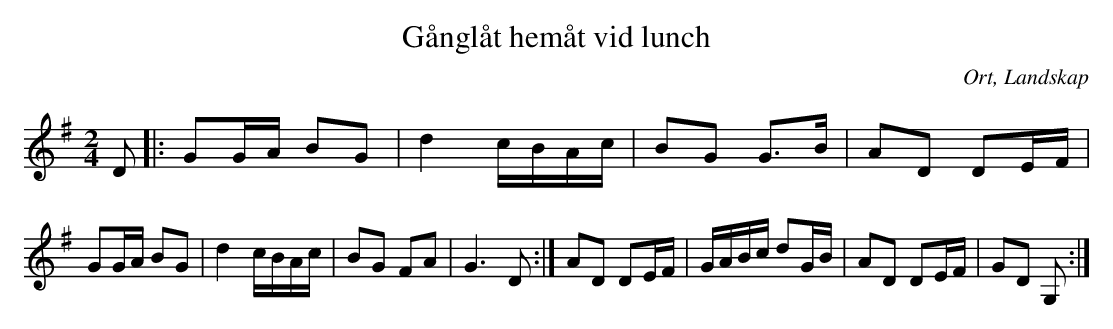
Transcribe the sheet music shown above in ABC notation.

X:1
T:Gånglåt hemåt vid lunch
O:Ort, Landskap
M:2/4
L:1/8
K:G
D|: GG/2A/2 BG | d2 c/2B/2A/2c/2 | BG G3/2B/2 | AD DE/2F/2 | GG/2A/2 BG | d2 c/2B/2A/2c/2 | BG FA | G3 D :| AD DE/2F/2 | G/2A/2B/2c/2 dG/2B/2 | AD DE/2F/2 | GD G, :|
